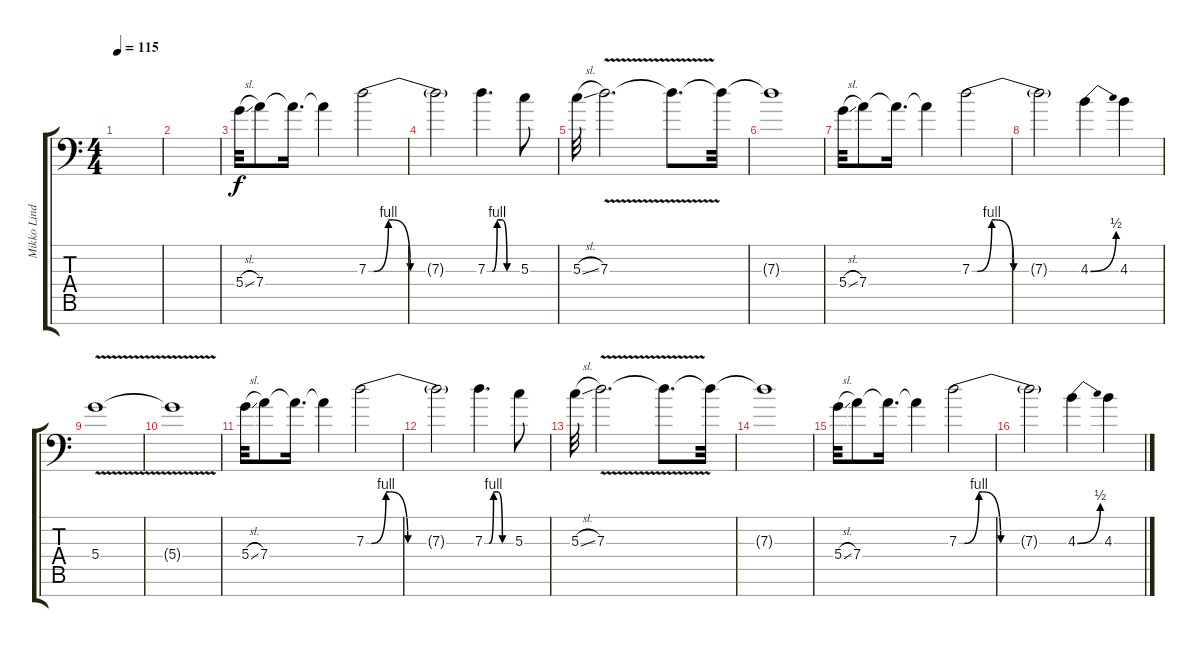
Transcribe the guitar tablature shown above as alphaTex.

\track ("Mikko Lindström" "Mikko Lind") {instrument acousticguitarsteel}
\staff {score tabs}
\tuning (E4 B3 G3 D3 A2 E2 C-1) {hide}
\ts (4 4)
\tempo 115
\clef f4
\ks c
|
|
5.4{sl}.32 7.4.8 7.4{t}.16{d} 7.4{t}.4 7.3{be (custom 0 0 3 0 11 4 13 4 23 0 25 0 30 0 60 0)}.2 |
7.3{t}.2 7.3{be (custom 0 0 10 0 20 4 30 4 40 0 60 0)}.4{d} 5.3.8 |
5.3{sl}.32 7.3{v}.2{d} 7.3{t}.8{d} 7.3{t}.32 |
7.3{t}.1 |
5.4{sl}.32 7.4.8 7.4{t}.16{d} 7.4{t}.4 7.3{be (custom 0 0 3 0 11 4 13 4 23 0 25 0 30 0 60 0)}.2 |
7.3{t}.2 4.3{be (bend 0 0 60 2)}.4 4.3.4 |
5.4{v}.1 |
5.4{t}.1 |
5.4{sl}.32 7.4.8 7.4{t}.16{d} 7.4{t}.4 7.3{be (custom 0 0 3 0 11 4 13 4 23 0 25 0 30 0 60 0)}.2 |
7.3{t}.2 7.3{be (custom 0 0 10 0 20 4 30 4 40 0 60 0)}.4{d} 5.3.8 |
5.3{sl}.32 7.3{v}.2{d} 7.3{t}.8{d} 7.3{t}.32 |
7.3{t}.1 |
5.4{sl}.32 7.4.8 7.4{t}.16{d} 7.4{t}.4 7.3{be (custom 0 0 3 0 11 4 13 4 23 0 25 0 30 0 60 0)}.2 |
7.3{t}.2 4.3{be (bend 0 0 60 2)}.4 4.3.4
